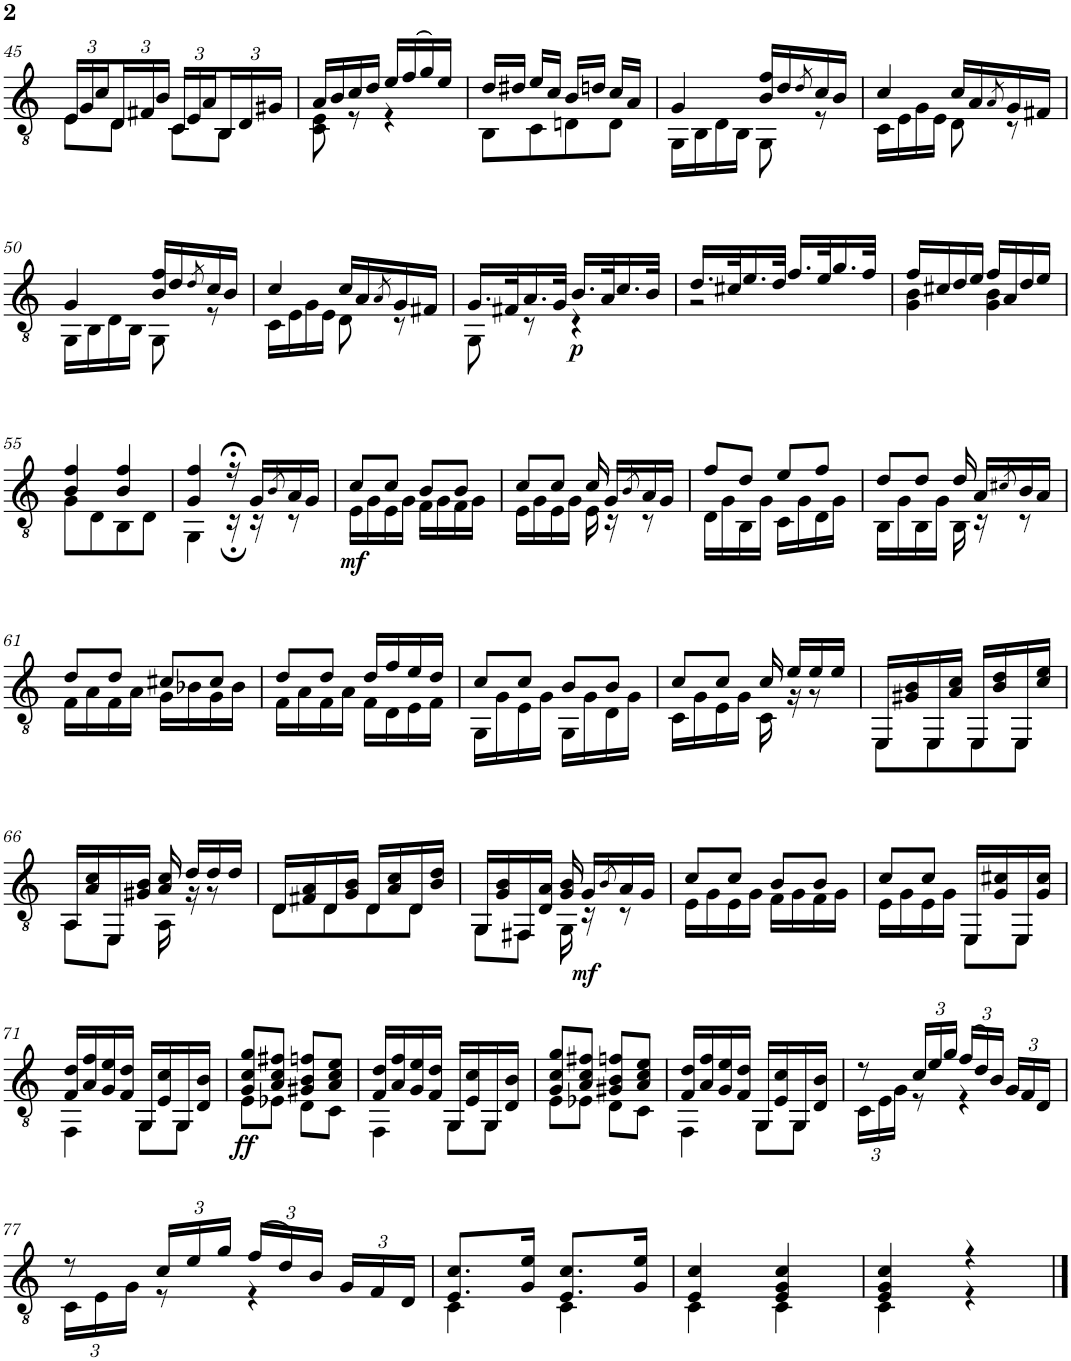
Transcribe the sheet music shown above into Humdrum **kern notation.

**kern	**dynam
*part1	*part1
*staff1	*staff1
*I"Classical Guitar	*
*I'Guit.	*
!!LO:PB:g=z
*clefGv2	*
*k[]	*
*C:	*
*M2/4	*
*Xbrackettup	*
=45	=45
*^	*
24E/LL	8E\L	.
24G/	.	.
24c/	.	.
24D/	8D\J	.
24F#X/	.	.
24B/JJ	.	.
24C/LL	8C\L	.
24E/	.	.
24A/	.	.
24BB/	8BB\J	.
24D/	.	.
24G#X/JJ	.	.
=46	=46	=46
16A/LL	8C\ 8E\	.
16B/	.	.
16c/	8r	.
16d/JJ	.	.
16e/LL	4r	.
(>16f/	.	.
16g/)	.	.
16e/JJ	.	.
=47	=47	=47
16d/LL	8BB\L	.
16d#X/JJ	.	.
16e/LL	8C\	.
16c/JJ	.	.
16B/LL	8Dn\	.
16dn/JJ	.	.
16c/LL	8D\J	.
16A/JJ	.	.
=48	=48	=48
4G/	16GG\LL	.
.	16BB\	.
.	16D\	.
.	16BB\JJ	.
16B/ 16f/LL	8GG\	.
16d/	.	.
8qd/	.	.
16c/	8r	.
16B/JJ	.	.
=49	=49	=49
4c/	16C\LL	.
.	16E\	.
.	16G\	.
.	16E\JJ	.
16c/LL	8D\	.
16A/	.	.
8qA/	.	.
16G/	8r	.
16F#X/JJ	.	.
!!LO:LB:g=z	!!
=50	=50	=50
4G/	16GG\LL	.
.	16BB\	.
.	16D\	.
.	16BB\JJ	.
16B/ 16f/LL	8GG\	.
16d/	.	.
8qd/	.	.
16c/	8r	.
16B/JJ	.	.
=51	=51	=51
4c/	16C\LL	.
.	16E\	.
.	16G\	.
.	16E\JJ	.
16c/LL	8D\	.
16A/	.	.
8qA/	.	.
16G/	8r	.
16F#X/JJ	.	.
=52	=52	=52
16.G/LL	8GG\	.
32F#X/K	.	.
16.A/	8r	.
32G/JJk	.	.
!	!	!LO:DY:b
16.B/LL	4r	p
32A/K	.	.
16.c/	.	.
32B/JJk	.	.
=53	=53	=53
16.d/LL	2r	.
32c#X/K	.	.
16.e/	.	.
32d/JJk	.	.
16.f/LL	.	.
32e/K	.	.
16.g/	.	.
32f/JJk	.	.
=54	=54	=54
16f/LL	4G\ 4B\	.
16c#X/	.	.
16d/	.	.
16e/JJ	.	.
16f/LL	4G\ 4B\	.
16A/	.	.
16d/	.	.
16e/JJ	.	.
!!LO:LB:g=z	!!
=55	=55	=55
4B/ 4f/	8G\L	.
.	8D\	.
4B/ 4f/	8BB\	.
.	8D\J	.
=56	=56	=56
4G/ 4f/	4GG\	.
16r;<	16r;	.
16G/LL	16r	.
8qB/	.	.
16A/	8r	.
16G/JJ	.	.
=57	=57	=57
!	!	!LO:DY:b
8c/L	16E\LL	mf
.	16G\	.
8c/J	16E\	.
.	16G\JJ	.
8B/L	16F\LL	.
.	16G\	.
8B/J	16F\	.
.	16G\JJ	.
=58	=58	=58
8c/L	16E\LL	.
.	16G\	.
8c/J	16E\	.
.	16G\JJ	.
16c/	16E\	.
16G/LL	16r	.
8qB/	.	.
16A/	8r	.
16G/JJ	.	.
=59	=59	=59
8f/L	16D\LL	.
.	16G\	.
8d/J	16BB\	.
.	16G\JJ	.
8e/L	16C\LL	.
.	16G\	.
8f/J	16D\	.
.	16G\JJ	.
=60	=60	=60
*k[]	*	*
*a:	*	*
8d/L	16BB\LL	.
.	16G\	.
8d/J	16BB\	.
.	16G\JJ	.
16d/	16BB\	.
16A/LL	16r	.
8qc#X/	.	.
16B/	8r	.
16A/JJ	.	.
!!LO:LB:g=z	!!
=61	=61	=61
8d/L	16F\LL	.
.	16A\	.
8d/J	16F\	.
.	16A\JJ	.
8c#X/L	16G\LL	.
.	16B-X\	.
8c#/J	16G\	.
.	16B-\JJ	.
=62	=62	=62
8d/L	16F\LL	.
.	16A\	.
8d/J	16F\	.
.	16A\JJ	.
16d/LL	16F\LL	.
16f/	16D\	.
16e/	16E\	.
16d/JJ	16F\JJ	.
=63	=63	=63
8c/L	16GG\LL	.
.	16G\	.
8c/J	16E\	.
.	16G\JJ	.
8B/L	16GG\LL	.
.	16G\	.
8B/J	16D\	.
.	16G\JJ	.
=64	=64	=64
8c/L	16C\LL	.
.	16G\	.
8c/J	16E\	.
.	16G\JJ	.
16c/	16C\	.
16e/LL	16r	.
16e/	8r	.
16e/JJ	.	.
=65	=65	=65
16EE/LL	8EE\L	.
16G#X/ 16B/	.	.
16EE/	8EE\	.
16A/ 16c/JJ	.	.
16EE/LL	8EE\	.
16B/ 16d/	.	.
16EE/	8EE\J	.
16c/ 16e/JJ	.	.
!!LO:LB:g=z	!!
=66	=66	=66
16AA/LL	8AA\L	.
16A/ 16c/	.	.
16EE/	8EE\J	.
16G#X/ 16B/JJ	.	.
16A/ 16c/	16AA\	.
16d/LL	16r	.
16d/	8r	.
16d/JJ	.	.
=67	=67	=67
16D/LL	8D\L	.
16F#X/ 16A/	.	.
16D/	8D\	.
16G/ 16B/JJ	.	.
16D/LL	8D\	.
16A/ 16c/	.	.
16D/	8D\J	.
16B/ 16d/JJ	.	.
=68	=68	=68
16GG/LL	8GG\L	.
16G/ 16B/	.	.
16FF#X/	8FF#\J	.
16D/ 16A/JJ	.	.
16G/ 16B/	16GG\	.
!	!	!LO:DY:b
16G/LL	16r	mf
8qB/	.	.
16A/	8r	.
16G/JJ	.	.
=69	=69	=69
8c/L	16E\LL	.
.	16G\	.
8c/J	16E\	.
.	16G\JJ	.
8B/L	16F\LL	.
.	16G\	.
8B/J	16F\	.
.	16G\JJ	.
=70	=70	=70
8c/L	16E\LL	.
.	16G\	.
8c/J	16E\	.
.	16G\JJ	.
16EE/LL	8EE\L	.
16G/ 16c#X/	.	.
16EE/	8EE\J	.
16G/ 16c#/JJ	.	.
!!LO:LB:g=z	!!
=71	=71	=71
16F/ 16d/LL	4FF\	.
16A/ 16f/	.	.
16G/ 16e/	.	.
16F/ 16d/JJ	.	.
16GG/LL	8GG\L	.
16E/ 16c/	.	.
16GG/	8GG\J	.
16D/ 16B/JJ	.	.
=72	=72	=72
!	!	!LO:DY:b
8G/ 8c/ 8g/L	8E\L	ff
8A/ 8c/ 8f#X/J	8E-X\J	.
8G#X/ 8B/ 8fn/L	8D\L	.
8A/ 8c/ 8e/J	8C\J	.
=73	=73	=73
16F/ 16d/LL	4FF\	.
16A/ 16f/	.	.
16G/ 16e/	.	.
16F/ 16d/JJ	.	.
16GG/LL	8GG\L	.
16E/ 16c/	.	.
16GG/	8GG\J	.
16D/ 16B/JJ	.	.
=74	=74	=74
8G/ 8c/ 8g/L	8E\L	.
8A/ 8c/ 8f#X/J	8E-X\J	.
8G#X/ 8B/ 8fn/L	8D\L	.
8A/ 8c/ 8e/J	8C\J	.
=75	=75	=75
16F/ 16d/LL	4FF\	.
16A/ 16f/	.	.
16G/ 16e/	.	.
16F/ 16d/JJ	.	.
16GG/LL	8GG\L	.
16E/ 16c/	.	.
16GG/	8GG\J	.
16D/ 16B/JJ	.	.
=76	=76	=76
8r	24C\LL	.
.	24E\	.
.	24G\JJ	.
24c/LL	8r	.
24e/	.	.
24g/JJ	.	.
(>24f/LL	4r	.
24d/)	.	.
24B/JJ	.	.
24G/LL	.	.
24F/	.	.
24D/JJ	.	.
!!LO:LB:g=z	!!
=77	=77	=77
8r	24C\LL	.
.	24E\	.
.	24G\JJ	.
24c/LL	8r	.
24e/	.	.
24g/JJ	.	.
(>24f/LL	4r	.
24d/)	.	.
24B/JJ	.	.
24G/LL	.	.
24F/	.	.
24D/JJ	.	.
=78	=78	=78
8.E/ 8.c/L	4C\	.
16G/ 16e/Jk	.	.
8.E/ 8.c/L	4C\	.
16G/ 16e/Jk	.	.
=79	=79	=79
4E/ 4c/	4C\	.
4E/ 4G/ 4c/	4C\	.
=80	=80	=80
4E/ 4G/ 4c/	4C\	.
4r	4r	.
*v	*v	*
==	==
*-	*-
